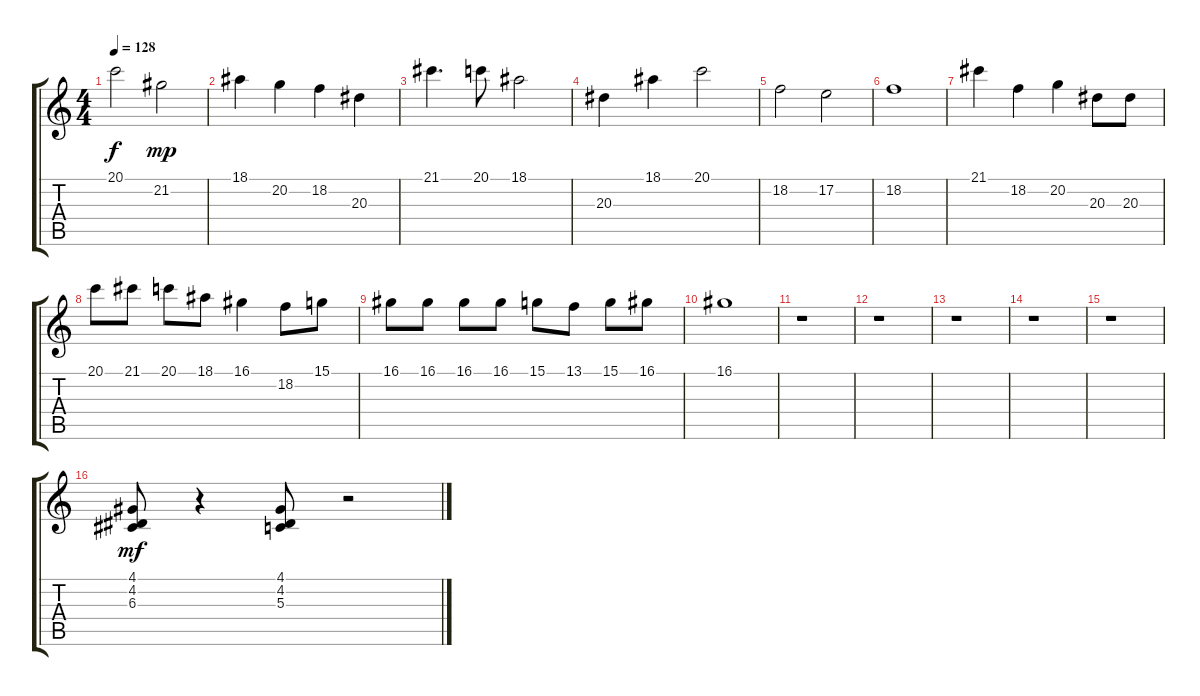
\track "" {instrument synthstrings1}
\staff {score tabs}
\tuning (E4 B3 G3 D3 A2 E2) {hide}
\ts (4 4)
\tempo 128
\clef g2
\ks c
20.1{t}.2{dy f} 21.2.2{dy mp} |
18.1.4 20.2.4 18.2.4 20.3.4 |
21.1.4{d} 20.1.8 18.1.2 |
20.3.4 18.1.4 20.1.2 |
18.2.2 17.2.2 |
18.2.1 |
21.1.4 18.2.4 20.2.4 20.3.8 20.3.8 |
20.1.8 21.1.8 20.1.8 18.1.8 16.1.4 18.2.8 15.1.8 |
16.1.8 16.1.8 16.1.8 16.1.8 15.1.8 13.1.8 15.1.8 16.1.8 |
16.1.1 |
r.1 |
r.1 |
r.1 |
r.1 |
r.1 |
(4.1 4.2 6.3).8{dy mf instrument synthstrings1} r.4 (4.1 4.2 5.3).8 r.2
